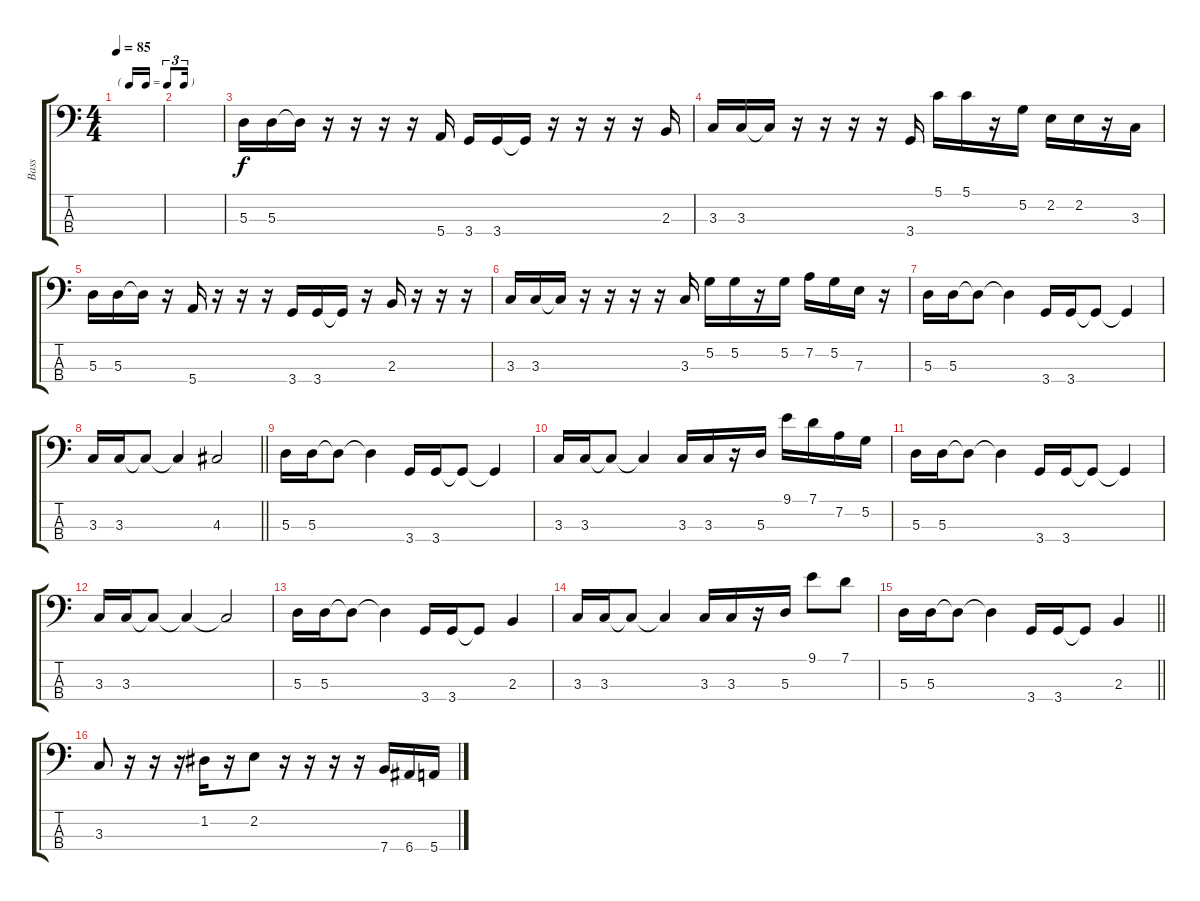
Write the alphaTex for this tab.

\track ("Bass" "Bass") {instrument electricbassfinger}
\staff {score tabs}
\tuning (G2 D2 A1 E1) {hide}
\ts (4 4)
\tf triplet16th
\tempo 85
\clef f4
\ks c
|
|
5.3.16 5.3.16 5.3{t}.16 r.16 r.16 r.16 r.16 5.4.16 3.4.16 3.4.16 3.4{t}.16 r.16 r.16 r.16 r.16 2.3.16 |
3.3.16 3.3.16 3.3{t}.16 r.16 r.16 r.16 r.16 3.4.16 5.1.16 5.1.16 r.16 5.2.16 2.2.16 2.2.16 r.16 3.3.16 |
5.3.16 5.3.16 5.3{t}.16 r.16 5.4.16 r.16 r.16 r.16 3.4.16 3.4.16 3.4{t}.16 r.16 2.3.16 r.16 r.16 r.16 |
3.3.16 3.3.16 3.3{t}.16 r.16 r.16 r.16 r.16 3.3.16 5.2.16 5.2.16 r.16 5.2.16 7.2.16 5.2.16 7.3.16 r.16 |
5.3.16 5.3.16 5.3{t}.8 5.3{t}.4 3.4.16 3.4.16 3.4{t}.8 3.4{t}.4 |
\barLineRight lightlight
3.3.16 3.3.16 3.3{t}.8 3.3{t}.4 4.3.2 |
5.3.16 5.3.16 5.3{t}.8 5.3{t}.4 3.4.16 3.4.16 3.4{t}.8 3.4{t}.4 |
3.3.16 3.3.16 3.3{t}.8 3.3{t}.4 3.3.16 3.3.16 r.16 5.3.16 9.1.16 7.1.16 7.2.16 5.2.16 |
5.3.16 5.3.16 5.3{t}.8 5.3{t}.4 3.4.16 3.4.16 3.4{t}.8 3.4{t}.4 |
3.3.16 3.3.16 3.3{t}.8 3.3{t}.4 3.3{t}.2 |
5.3.16 5.3.16 5.3{t}.8 5.3{t}.4 3.4.16 3.4.16 3.4{t}.8 2.3.4 |
3.3.16 3.3.16 3.3{t}.8 3.3{t}.4 3.3.16 3.3.16 r.16 5.3.16 9.1.8 7.1.8 |
\barLineRight lightlight
5.3.16 5.3.16 5.3{t}.8 5.3{t}.4 3.4.16 3.4.16 3.4{t}.8 2.3.4 |
3.3.8 r.16 r.16 r.16 1.2.16 r.16 2.2.8 r.16 r.16 r.16 r.16 7.4.16 6.4.16 5.4.16
